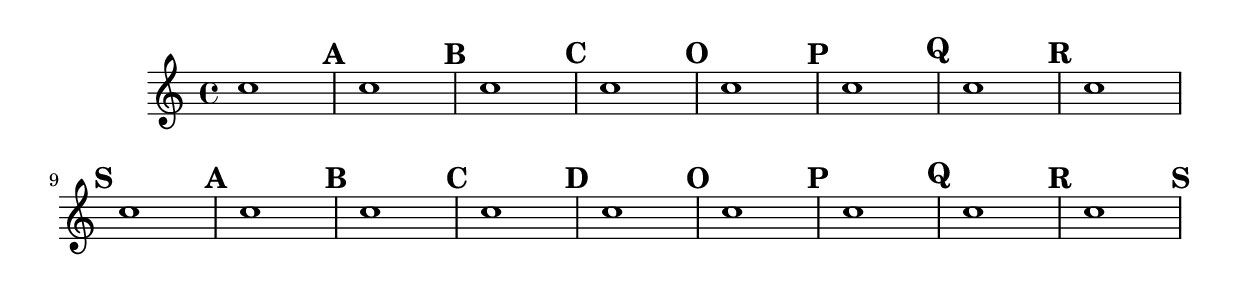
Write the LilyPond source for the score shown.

%% DO NOT EDIT this file manually; it is automatically
%% generated from LSR http://lsr.dsi.unimi.it
%% Make any changes in LSR itself, or in Documentation/snippets/new/ ,
%% and then run scripts/auxiliar/makelsr.py
%%
%% This file is in the public domain.
\version "2.14.2"

\header {
  lsrtags = "really-simple, automatic-notation, rhythms, preparing-parts"

%% Translation of GIT committish: 30339cb3706f6399c84607426988b25f79b4998c
  texidocfr = "
Voici comment initialiser arbitrairement une indication automatique de
repère, qu'elle soit alphabétique ou numérique :

"
  doctitlefr = "Fixation arbitraire du numéro de repère de départ"

  texidoc = "
This snippet demonstrates how to obtain automatic ordered rehearsal
marks, but from the letter or number desired.

"
  doctitle = "Forcing rehearsal marks to start from a given letter or number"
} % begin verbatim


\relative c'' {
  c1 \mark \default
  c1 \mark \default
  c1 \mark \default
  c1 \mark #14
  c1 \mark \default
  c1 \mark \default
  c1 \mark \default
  c1 \mark \default
  \break
  \set Score.markFormatter = #format-mark-numbers
  c1 \mark #1
  c1 \mark \default
  c1 \mark \default
  c1 \mark \default
  c1 \mark #14
  c1 \mark \default
  c1 \mark \default
  c1 \mark \default
  c1 \mark \default
}

